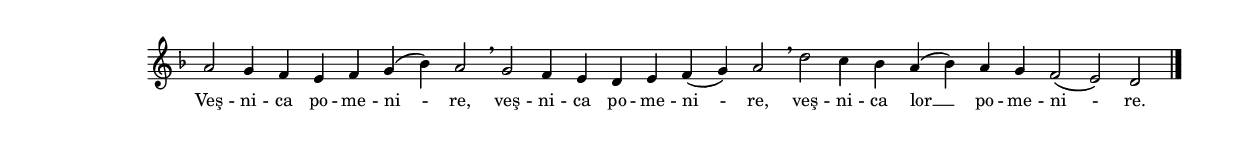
\version "2.19.80"
\include "defines.ly"
midiTempo = 
  \midi {
    \tempo 4 = 140
    }


\include "preamble.ly"

global = {
  \globalPreamble
  \key f \major
  \override Staff.TimeSignature.stencil = #ly:text-interface::print
  \override Staff.TimeSignature.text = ""
}

monoWords = \lyricmode {
  Veş -- ni -- ca po -- me -- ni -- re,
  veş -- ni -- ca po -- me -- ni -- re,
  veş -- ni -- ca lor __ po -- me -- ni -- re.
}

monoMusic = \relative c' {
  \cadenzaOn
  a'2 g4 f4 e4 f4 g4( bes4) a2 \breathe
  g2 f4 e4 d4 e4 f4( g4) a2 \breathe
  d2 c4 bes4 a4( bes4) a4 g4 f2( e2) d2 \bar "|."
}

\version "2.19.80"
myScore = \new Score \with {
  \override SpacingSpanner.shortest-duration-space = #myNoteSpacing
} <<
  \new Staff { \global \monoMusic }
  \addlyrics { \monoWords }
>>

\score {
  \myScore
  \layout { }
  \midi {
    \midiTempo
    \context {
      \Voice
      \remove "Dynamic_performer"
    }
  }
}

